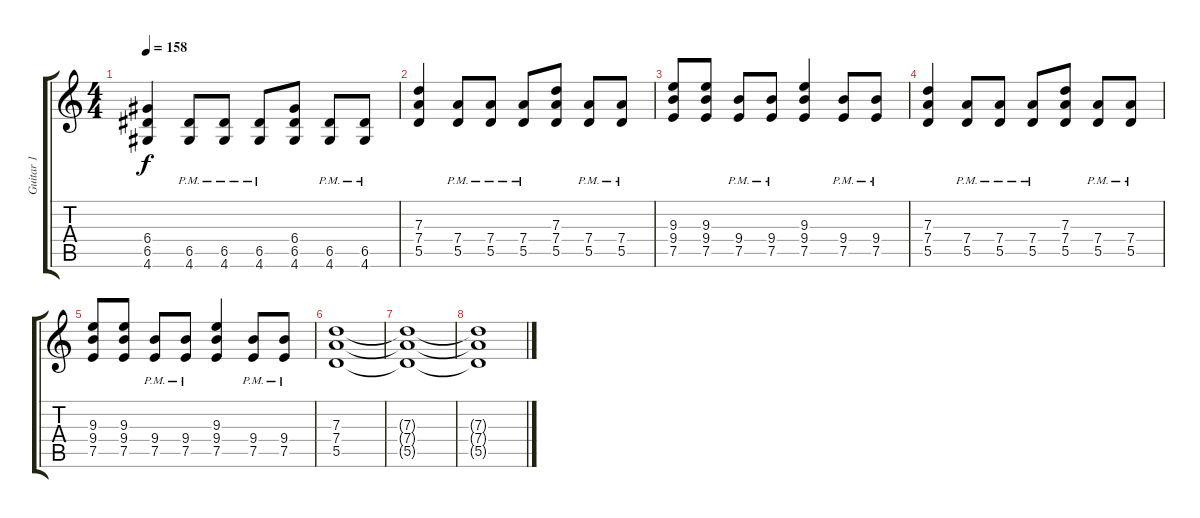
\track ("Guitar 1" "Guitar 1") {instrument distortionguitar}
\staff {score tabs}
\tuning (E4 B3 G3 D3 A2 E2) {hide}
\ts (4 4)
\tempo 158
\clef g2
\ks c
(6.4 6.5 4.6).4{dy f} (6.5{pm} 4.6{pm}).8 (6.5{pm} 4.6{pm}).8 (6.5{pm} 4.6{pm}).8 (6.4 6.5 4.6).8 (6.5{pm} 4.6{pm}).8 (6.5{pm} 4.6{pm}).8 |
(7.3 7.4 5.5).4 (7.4{pm} 5.5{pm}).8 (7.4{pm} 5.5{pm}).8 (7.4{pm} 5.5{pm}).8 (7.3 7.4 5.5).8 (7.4{pm} 5.5{pm}).8 (7.4{pm} 5.5{pm}).8 |
(9.3 9.4 7.5).8 (9.3 9.4 7.5).8 (9.4{pm} 7.5{pm}).8 (9.4{pm} 7.5{pm}).8 (9.3 9.4 7.5).4 (9.4{pm} 7.5{pm}).8 (9.4{pm} 7.5{pm}).8 |
(7.3 7.4 5.5).4 (7.4{pm} 5.5{pm}).8 (7.4{pm} 5.5{pm}).8 (7.4{pm} 5.5{pm}).8 (7.3 7.4 5.5).8 (7.4{pm} 5.5{pm}).8 (7.4{pm} 5.5{pm}).8 |
(9.3 9.4 7.5).8 (9.3 9.4 7.5).8 (9.4{pm} 7.5{pm}).8 (9.4{pm} 7.5{pm}).8 (9.3 9.4 7.5).4 (9.4{pm} 7.5{pm}).8 (9.4{pm} 7.5{pm}).8 |
(7.3 7.4 5.5).1 |
(7.3{t} 7.4{t} 5.5{t}).1 |
(7.3{t} 7.4{t} 5.5{t}).1
